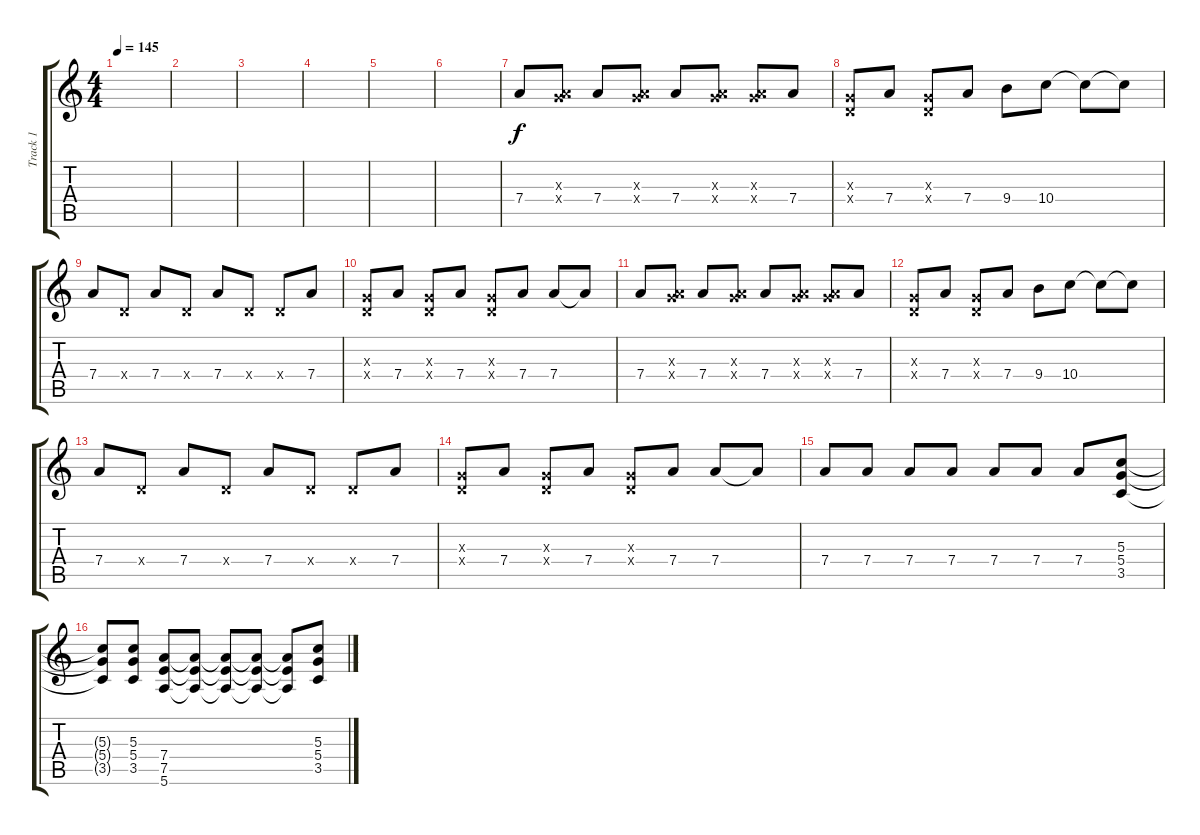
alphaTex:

\track ("Track 1" "Track 1") {instrument overdrivenguitar}
\staff {score tabs}
\tuning (E4 B3 G3 D3 A2 E2) {hide}
\ts (4 4)
\tempo 145
\clef g2
\ks c
|
|
|
|
|
|
7.4.8{volume 10} (0.3{x} 7.4{x}).8 7.4.8 (0.3{x} 7.4{x}).8 7.4.8 (0.3{x} 7.4{x}).8 (0.3{x} 7.4{x}).8 7.4.8 |
(0.3{x} 0.4{x}).8 7.4.8 (0.3{x} 0.4{x}).8 7.4.8 9.4.8 10.4.8 10.4{t}.8 10.4{t}.8 |
7.4.8 0.4{x}.8 7.4.8 0.4{x}.8 7.4.8 0.4{x}.8 0.4{x}.8 7.4.8 |
(0.3{x} 0.4{x}).8 7.4.8 (0.3{x} 0.4{x}).8 7.4.8 (0.3{x} 0.4{x}).8 7.4.8 7.4.8 7.4{t}.8 |
7.4.8 (0.3{x} 7.4{x}).8 7.4.8 (0.3{x} 7.4{x}).8 7.4.8 (0.3{x} 7.4{x}).8 (0.3{x} 7.4{x}).8 7.4.8 |
(0.3{x} 0.4{x}).8 7.4.8 (0.3{x} 0.4{x}).8 7.4.8 9.4.8 10.4.8 10.4{t}.8 10.4{t}.8 |
7.4.8 0.4{x}.8 7.4.8 0.4{x}.8 7.4.8 0.4{x}.8 0.4{x}.8 7.4.8 |
(0.3{x} 0.4{x}).8 7.4.8 (0.3{x} 0.4{x}).8 7.4.8 (0.3{x} 0.4{x}).8 7.4.8 7.4.8 7.4{t}.8 |
7.4.8 7.4.8 7.4.8 7.4.8 7.4.8 7.4.8 7.4.8 (5.3 5.4 3.5).8{volume 12} |
(5.3{t} 5.4{t} 3.5{t}).8 (5.3 5.4 3.5).8 (7.4 7.5 5.6).8 (7.4{t} 7.5{t} 5.6{t}).8 (7.4{t} 7.5{t} 5.6{t}).8 (7.4{t} 7.5{t} 5.6{t}).8 (7.4{t} 7.5{t} 5.6{t}).8 (5.3 5.4 3.5).8
